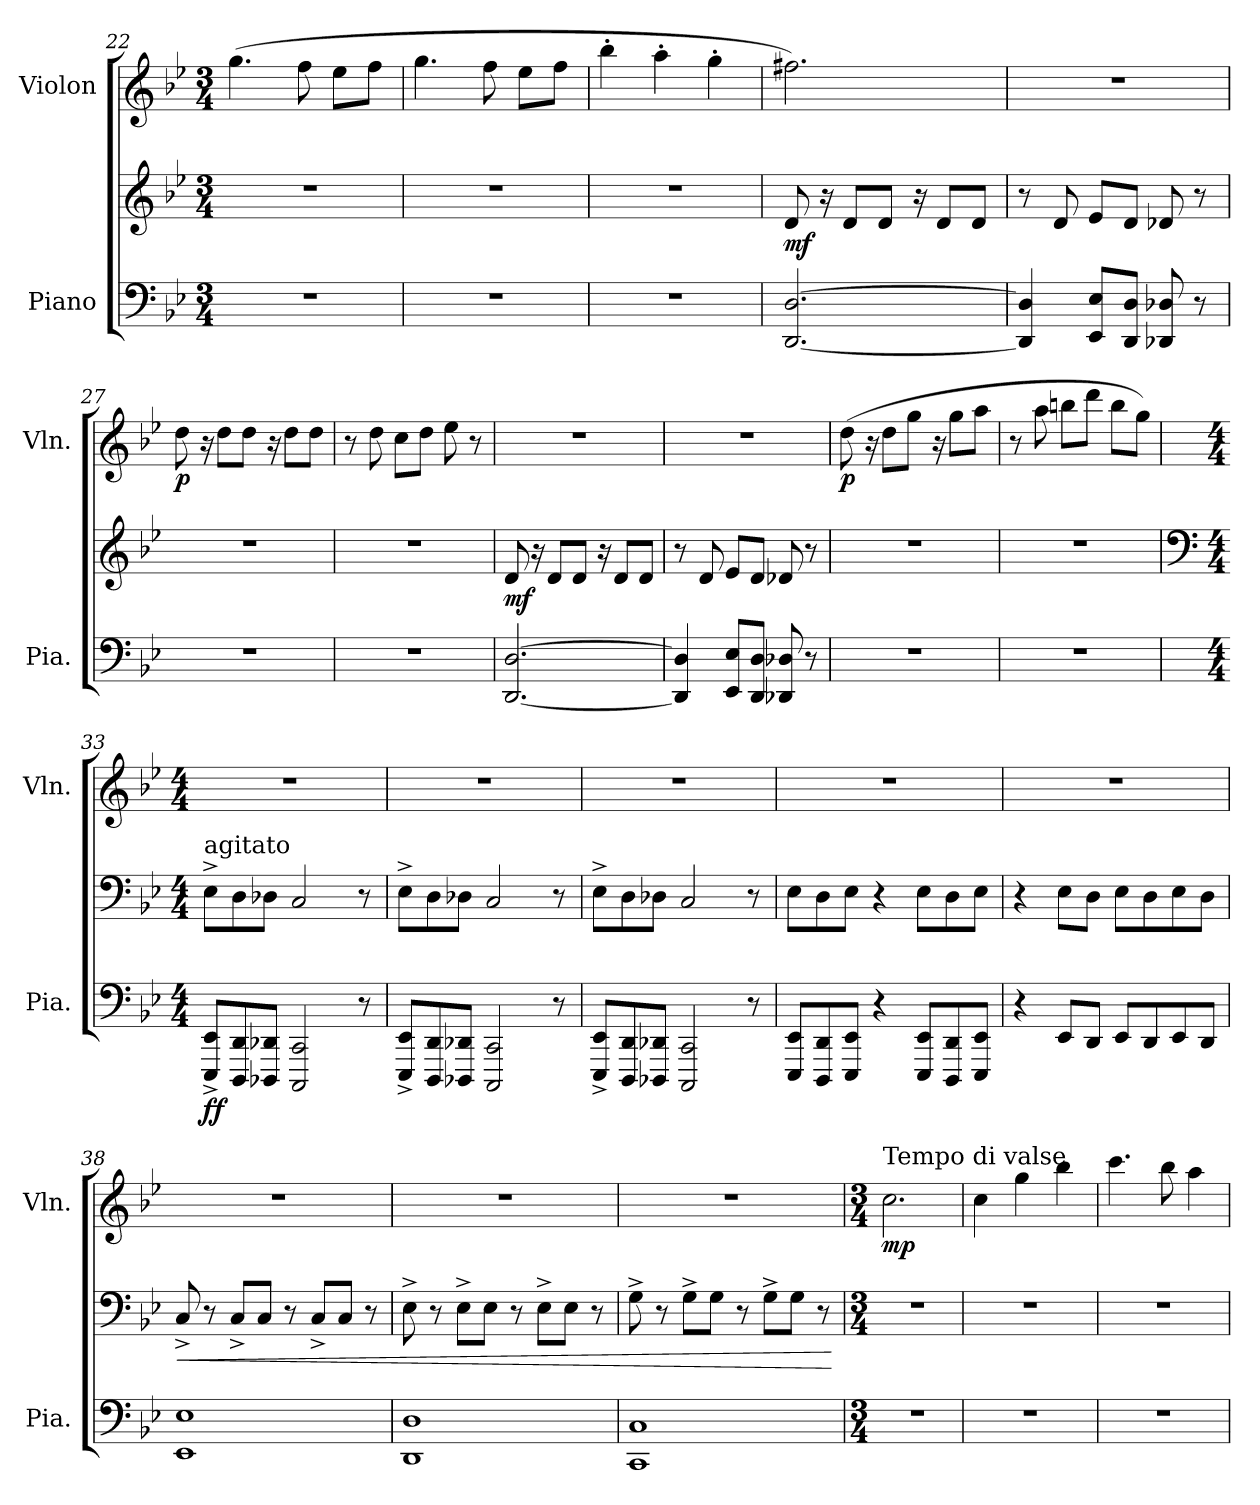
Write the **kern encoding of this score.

**kern	**kern	**dynam	**kern	**dynam
*part2	*part2	*part2	*part1	*part1
*staff3	*staff2	*staff2/3	*staff1	*staff1
*I"Piano	*	*	*I"Violon	*
*I'Pia.	*	*	*I'Vln.	*
!!LO:LB:g=z
*clefF4	*clefG2	*	*clefG2	*
*k[b-e-]	*k[b-e-]	*	*k[b-e-]	*
*M3/4	*M3/4	*	*M3/4	*
=22	=22	=22	=22	=22
2.r	2.r	.	(4.gg\	.
.	.	.	8ff\	.
.	.	.	8ee-\L	.
.	.	.	8ff\J	.
=23	=23	=23	=23	=23
2.r	2.r	.	4.gg\	.
.	.	.	8ff\	.
.	.	.	8ee-\L	.
.	.	.	8ff\J	.
=24	=24	=24	=24	=24
2.r	2.r	.	4bb-'\	.
.	.	.	4aa'\	.
.	.	.	4gg'\	.
=25	=25	=25	=25	=25
!	!	!LO:DY:b	!	!
[2.DD/ [2.D/	8d/	mf	2.ff#X\)	.
.	16r	.	.	.
.	8d/L	.	.	.
.	8d/J	.	.	.
.	16r	.	.	.
.	8d/L	.	.	.
.	8d/J	.	.	.
=26	=26	=26	=26	=26
4DD/] 4D/]	8r	.	2.r	.
.	8d/	.	.	.
8EE-/ 8E-/L	8e-/L	.	.	.
8DD/ 8D/J	8d/J	.	.	.
8DD-X/ 8D-X/	8d-X/	.	.	.
8r	8r	.	.	.
=27	=27	=27	=27	=27
!	!	!	!	!LO:DY:b
2.r	2.r	.	8dd\	p
.	.	.	16r	.
.	.	.	8dd\L	.
.	.	.	8dd\J	.
.	.	.	16r	.
.	.	.	8dd\L	.
.	.	.	8dd\J	.
!!LO:LB:g=z
=28	=28	=28	=28	=28
2.r	2.r	.	8r	.
.	.	.	8dd\	.
.	.	.	8cc\L	.
.	.	.	8dd\J	.
.	.	.	8ee-\	.
.	.	.	8r	.
=29	=29	=29	=29	=29
!	!	!LO:DY:b	!	!
[2.DD/ [2.D/	8d/	mf	2.r	.
.	16r	.	.	.
.	8d/L	.	.	.
.	8d/J	.	.	.
.	16r	.	.	.
.	8d/L	.	.	.
.	8d/J	.	.	.
=30	=30	=30	=30	=30
4DD/] 4D/]	8r	.	2.r	.
.	8d/	.	.	.
8EE-/ 8E-/L	8e-/L	.	.	.
8DD/ 8D/J	8d/J	.	.	.
8DD-X/ 8D-X/	8d-X/	.	.	.
8r	8r	.	.	.
=31	=31	=31	=31	=31
!	!	!	!	!LO:DY:b
2.r	2.r	.	(8dd\	p
.	.	.	16r	.
.	.	.	8dd\L	.
.	.	.	8gg\J	.
.	.	.	16r	.
.	.	.	8gg\L	.
.	.	.	8aa\J	.
=32	=32	=32	=32	=32
2.r	2.r	.	8r	.
.	.	.	8aa\	.
.	.	.	8bbn\L	.
.	.	.	8ddd\J	.
.	.	.	8bb\L	.
.	.	.	8gg\J)	.
!!LO:LB:g=z
=33	=33	=33	=33	=33
*	*clefF4	*	*	*
*M4/4	*M4/4	*	*M4/4	*
!	!LO:TX:a:t=agitato	!	!	!
!	!	!LO:DY:b=2	!	!
!	!	!LO:DY:n=1:b	!	!
8EEE-/^ 8EE-/^L	8E-^\L	f f	1r	.
8DDD/ 8DD/	8D\	.	.	.
8DDD-X/ 8DD-X/J	8D-X\J	.	.	.
2CCC/ 2CC/	2C/	.	.	.
8r	8r	.	.	.
=34	=34	=34	=34	=34
8EEE-/^ 8EE-/^L	8E-^\L	.	1r	.
8DDD/ 8DD/	8D\	.	.	.
8DDD-X/ 8DD-X/J	8D-X\J	.	.	.
2CCC/ 2CC/	2C/	.	.	.
8r	8r	.	.	.
=35	=35	=35	=35	=35
8EEE-/^ 8EE-/^L	8E-^\L	.	1r	.
8DDD/ 8DD/	8D\	.	.	.
8DDD-X/ 8DD-X/J	8D-X\J	.	.	.
2CCC/ 2CC/	2C/	.	.	.
8r	8r	.	.	.
=36	=36	=36	=36	=36
8EEE-/ 8EE-/L	8E-\L	.	1r	.
8DDD/ 8DD/	8D\	.	.	.
8EEE-/ 8EE-/J	8E-\J	.	.	.
4r	4r	.	.	.
8EEE-/ 8EE-/L	8E-\L	.	.	.
8DDD/ 8DD/	8D\	.	.	.
8EEE-/ 8EE-/J	8E-\J	.	.	.
=37	=37	=37	=37	=37
4r	4r	.	1r	.
8EE-/L	8E-\L	.	.	.
8DD/J	8D\J	.	.	.
8EE-/L	8E-\L	.	.	.
8DD/	8D\	.	.	.
8EE-/	8E-\	.	.	.
8DD/J	8D\J	.	.	.
!!LO:PB:g=z
=38	=38	=38	=38	=38
!	!	!LO:HP:b	!	!
1EE- 1E-	8C^/	<	1r	.
.	8r	.	.	.
.	8C^/L	.	.	.
.	8C/J	.	.	.
.	8r	.	.	.
.	8C^/L	.	.	.
.	8C/J	.	.	.
.	8r	.	.	.
=39	=39	=39	=39	=39
1DD 1D	8E-^\	.	1r	.
.	8r	.	.	.
.	8E-^\L	.	.	.
.	8E-\J	.	.	.
.	8r	.	.	.
.	8E-^\L	.	.	.
.	8E-\J	.	.	.
.	8r	.	.	.
=40	=40	=40	=40	=40
1CC 1C	8G^\	.	1r	.
.	8r	.	.	.
.	8G^\L	.	.	.
.	8G\J	.	.	.
.	8r	.	.	.
.	8G^\L	.	.	.
.	8G\J	.	.	.
.	8r	.	.	.
.	.	[	.	.
=41	=41	=41	=41	=41
*M3/4	*M3/4	*	*M3/4	*
!	!	!	!LO:TX:a:t=Tempo di valse	!
!	!	!	!	!LO:DY:b
2.r	2.r	.	2.cc\	mp
=42	=42	=42	=42	=42
2.r	2.r	.	4cc\	.
.	.	.	4gg\	.
.	.	.	4bb-\	.
=43	=43	=43	=43	=43
2.r	2.r	.	4.ccc\	.
.	.	.	8bb-\	.
.	.	.	4aa\	.
=	=	=	=	=
*-	*-	*-	*-	*-
